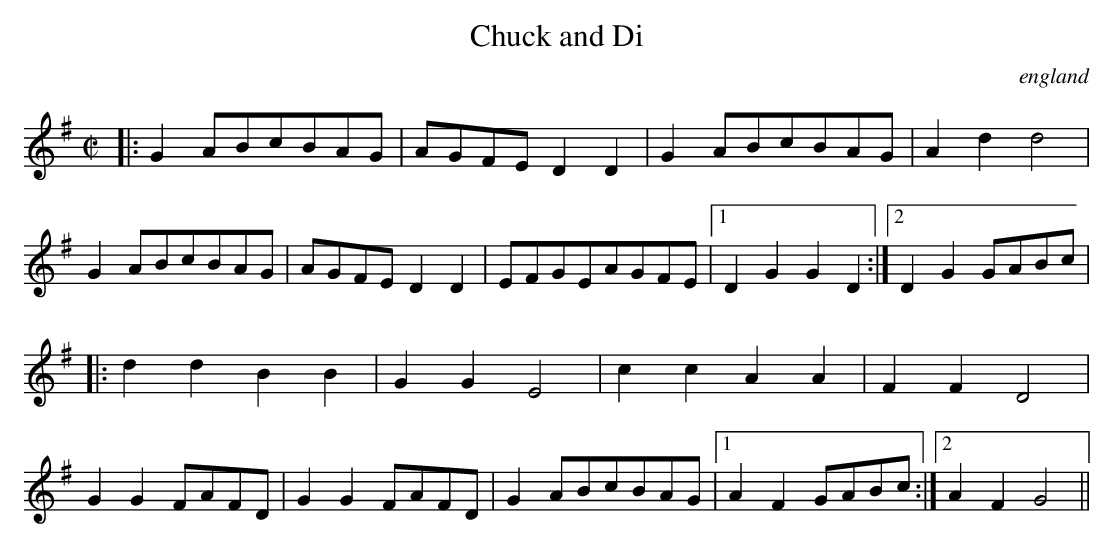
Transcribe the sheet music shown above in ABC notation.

X:1
T:Chuck and Di
O:england
M:C|
L:1/8
K:G
|:G2ABcBAG|AGFED2D2|G2ABcBAG|A2d2d4|
G2ABcBAG|AGFED2D2|EFGEAGFE|1D2G2G2D2:|2D2G2GABc|
|:d2d2B2B2|G2G2E4|c2c2A2A2|F2F2D4|
G2G2FAFD|G2G2FAFD|G2ABcBAG|1A2F2GABc:|2A2F2G4||
